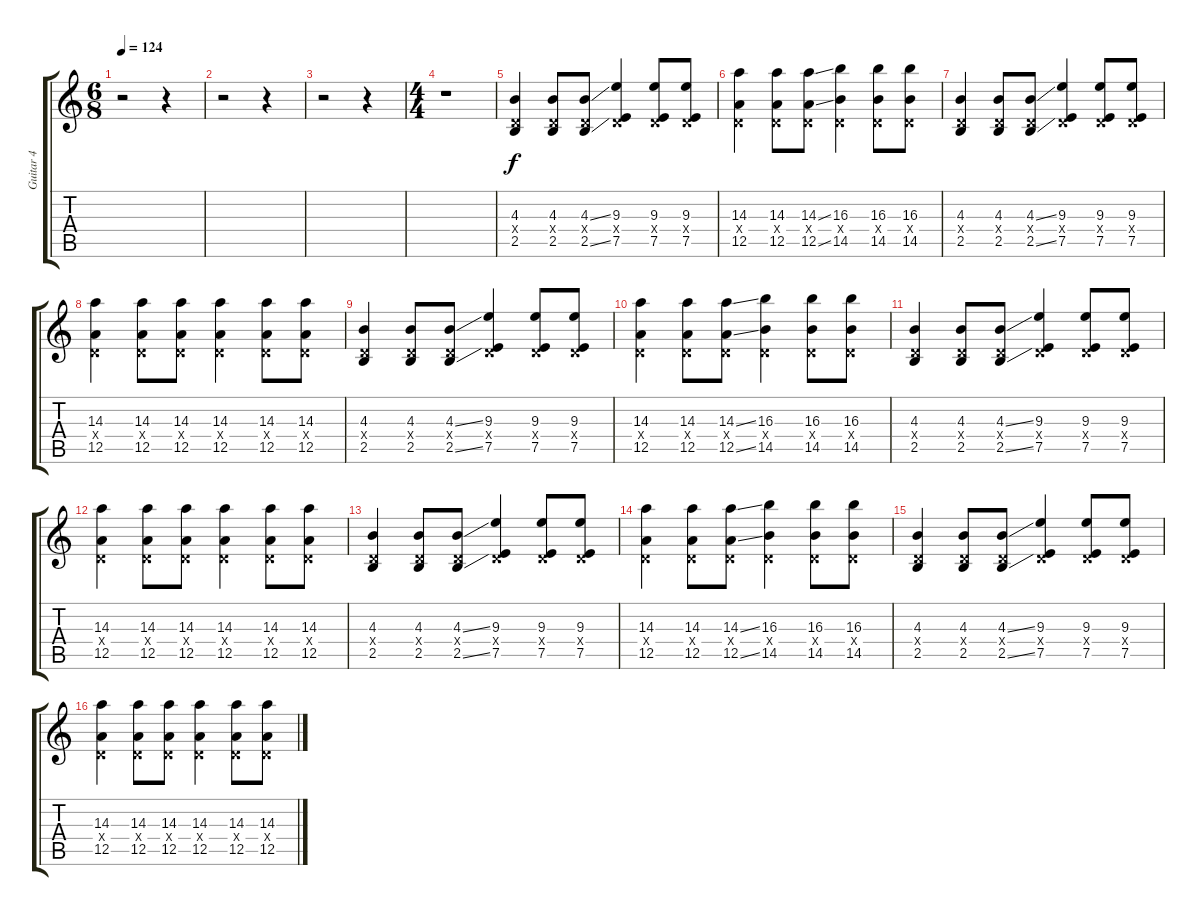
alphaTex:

\track ("Guitar 4" "Guitar 4") {instrument overdrivenguitar}
\staff {score tabs}
\tuning (E4 B3 G3 D3 A2 E2) {hide}
\ts (6 8)
\tempo 124
\clef g2
\ks c
r.2{dy f} r.4 |
r.2 r.4 |
r.2 r.4 |
\ts (4 4)
r.1 |
(4.3 0.4{x} 2.5).4 (4.3 0.4{x} 2.5).8 (4.3{ss} 0.4{x} 2.5{ss}).8 (9.3 0.4{x} 7.5).4 (9.3 0.4{x} 7.5).8 (9.3 0.4{x} 7.5).8 |
(14.3 0.4{x} 12.5).4 (14.3 0.4{x} 12.5).8 (14.3{ss} 0.4{x} 12.5{ss}).8 (16.3 0.4{x} 14.5).4 (16.3 0.4{x} 14.5).8 (16.3 0.4{x} 14.5).8 |
(4.3 0.4{x} 2.5).4 (4.3 0.4{x} 2.5).8 (4.3{ss} 0.4{x} 2.5{ss}).8 (9.3 0.4{x} 7.5).4 (9.3 0.4{x} 7.5).8 (9.3 0.4{x} 7.5).8 |
(14.3 0.4{x} 12.5).4 (14.3 0.4{x} 12.5).8 (14.3 0.4{x} 12.5).8 (14.3 0.4{x} 12.5).4 (14.3 0.4{x} 12.5).8 (14.3 0.4{x} 12.5).8 |
(4.3 0.4{x} 2.5).4 (4.3 0.4{x} 2.5).8 (4.3{ss} 0.4{x} 2.5{ss}).8 (9.3 0.4{x} 7.5).4 (9.3 0.4{x} 7.5).8 (9.3 0.4{x} 7.5).8 |
(14.3 0.4{x} 12.5).4 (14.3 0.4{x} 12.5).8 (14.3{ss} 0.4{x} 12.5{ss}).8 (16.3 0.4{x} 14.5).4 (16.3 0.4{x} 14.5).8 (16.3 0.4{x} 14.5).8 |
(4.3 0.4{x} 2.5).4 (4.3 0.4{x} 2.5).8 (4.3{ss} 0.4{x} 2.5{ss}).8 (9.3 0.4{x} 7.5).4 (9.3 0.4{x} 7.5).8 (9.3 0.4{x} 7.5).8 |
(14.3 0.4{x} 12.5).4 (14.3 0.4{x} 12.5).8 (14.3 0.4{x} 12.5).8 (14.3 0.4{x} 12.5).4 (14.3 0.4{x} 12.5).8 (14.3 0.4{x} 12.5).8 |
(4.3 0.4{x} 2.5).4 (4.3 0.4{x} 2.5).8 (4.3{ss} 0.4{x} 2.5{ss}).8 (9.3 0.4{x} 7.5).4 (9.3 0.4{x} 7.5).8 (9.3 0.4{x} 7.5).8 |
(14.3 0.4{x} 12.5).4 (14.3 0.4{x} 12.5).8 (14.3{ss} 0.4{x} 12.5{ss}).8 (16.3 0.4{x} 14.5).4 (16.3 0.4{x} 14.5).8 (16.3 0.4{x} 14.5).8 |
(4.3 0.4{x} 2.5).4 (4.3 0.4{x} 2.5).8 (4.3{ss} 0.4{x} 2.5{ss}).8 (9.3 0.4{x} 7.5).4 (9.3 0.4{x} 7.5).8 (9.3 0.4{x} 7.5).8 |
(14.3 0.4{x} 12.5).4 (14.3 0.4{x} 12.5).8 (14.3 0.4{x} 12.5).8 (14.3 0.4{x} 12.5).4 (14.3 0.4{x} 12.5).8 (14.3 0.4{x} 12.5).8
